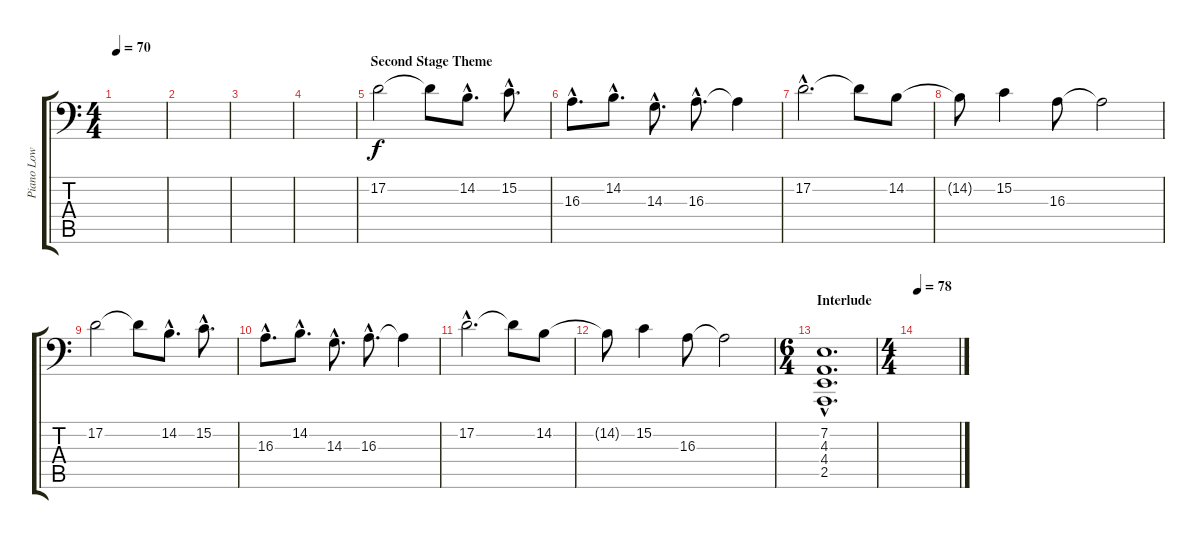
\track ("Piano Low" "Piano Low") {instrument brightacousticpiano}
\staff {score tabs}
\tuning (D3 A2 F2 C2 G1 D1) {hide}
\ts (4 4)
\tempo 70
\clef f4
\ks c
|
|
|
|
\section ("" "Second Stage Theme")
17.2.2 17.2{t}.8 14.2{hac}.8{d} 15.2{hac}.8{d} |
16.3{hac}.8{d} 14.2{hac}.8{d} 14.3{hac}.8{d} 16.3{hac}.8{d} 16.3{t}.4 |
17.2{hac}.2{d} 17.2{t}.8 14.2.8 |
14.2{t}.8 15.2.4 16.3.8 16.3{t}.2 |
17.2.2 17.2{t}.8 14.2{hac}.8{d} 15.2{hac}.8{d} |
16.3{hac}.8{d} 14.2{hac}.8{d} 14.3{hac}.8{d} 16.3{hac}.8{d} 16.3{t}.4 |
17.2{hac}.2{d} 17.2{t}.8 14.2.8 |
14.2{t}.8 15.2.4 16.3.8 16.3{t}.2 |
\ts (6 4)
\section ("" "Interlude")
(7.2{hac} 4.3{hac} 4.4{hac} 2.5{hac}).1{d} |
\ts (4 4)
\tempo 78
